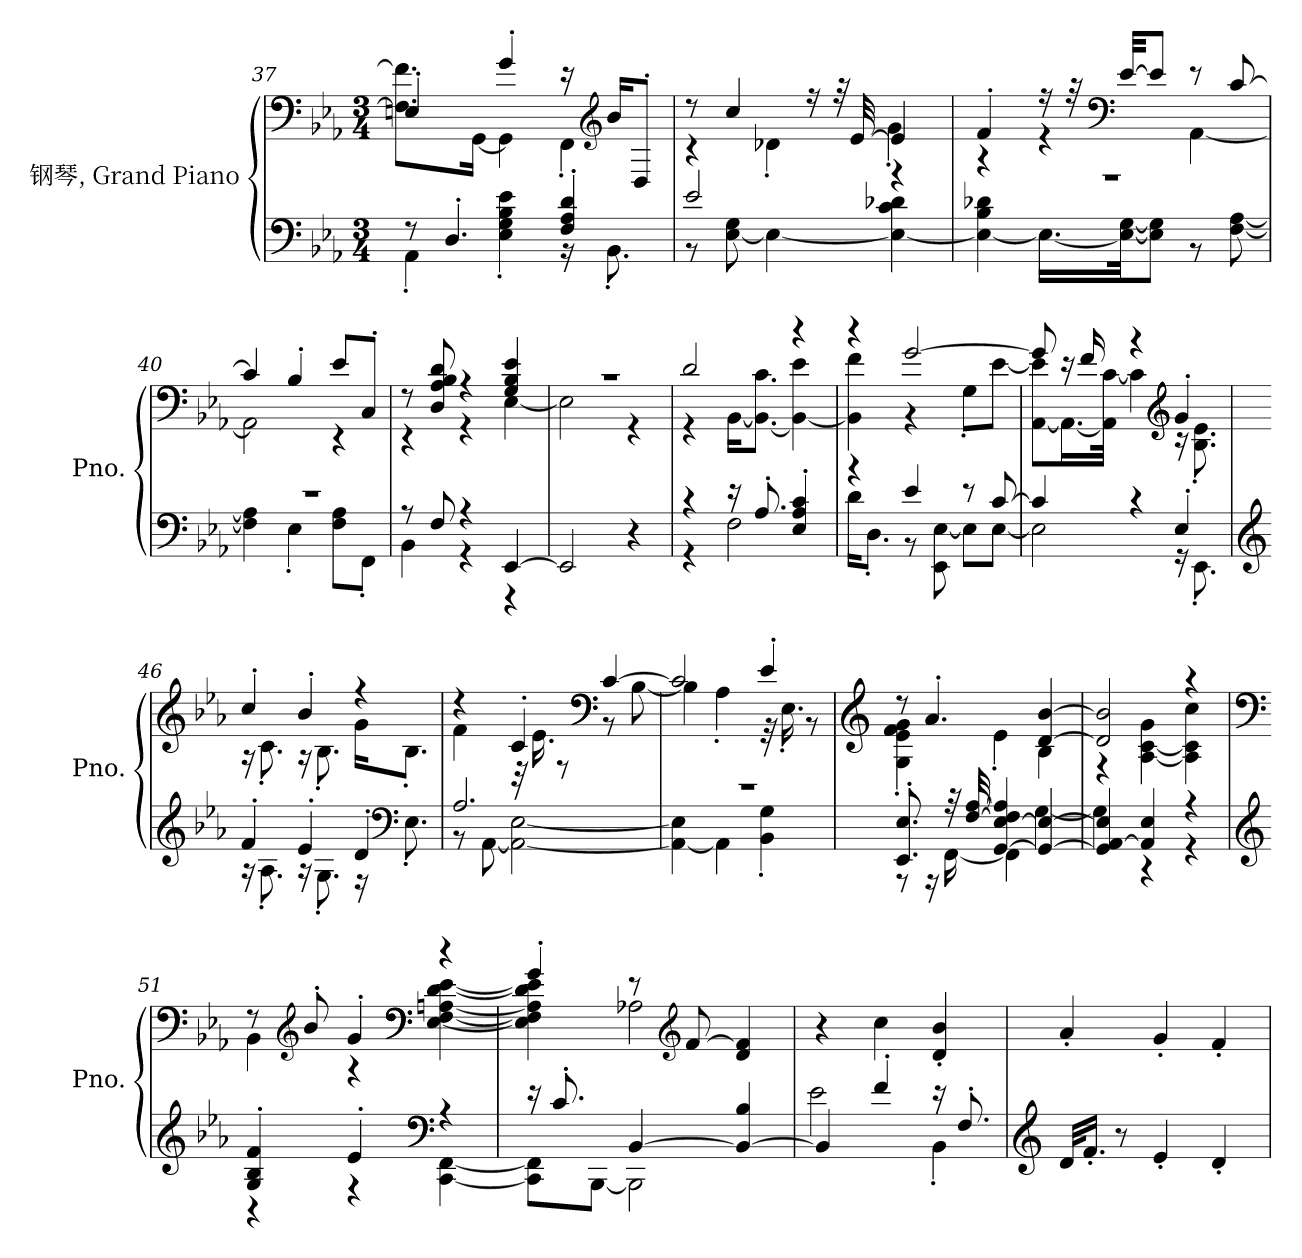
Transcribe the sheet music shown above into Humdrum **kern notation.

**kern	**kern
*part1	*part1
*staff2	*staff1
*I"钢琴, Grand Piano	*
*I'Pno.	*
*clefF4	*clefF4
*k[b-e-a-]	*k[b-e-a-]
*M3/4	*M3/4
=37	=37
*^	*^
8r	4AA-'\	4En'/	8.F\] 8.f\]L
4.D'/	.	.	.
.	.	.	[16GG\Jk
.	4E-\' 4G\' 4B-\' 4e-\'	4g'/	4GG\]
4F/' 4A-/' 4d/'	16r	16r	4FF'\
*	*	*clefG2	*
.	8.BB-'\	16b-/KL	.
.	.	8D'/J	.
!!LO:LB:g=z	!!
=38	=38	=38	=38
2e-/	8r	8r	4r
.	[8E-\ 8G\	4cc/	.
.	4E-\_	.	4d-X'\
.	.	16r	.
.	.	32r	.
.	.	[32e-/	.
4r	4E-\_ 4c\ 4d-X\	4e-/]	4g'\
=39	=39	=39	=39
2.r	4E-\_ 4B-\ 4d-X\	4f'/	4r
.	16.E-\LL_	16r	4r
.	.	32r	.
*	*	*clefF4	*
.	32E-\_ [32G\JK	[32e-/KKL	.
.	8E-\] 8G\]J	8e-/J]	.
.	8r	8r	[4AA-\
.	[8F\ [8A-\	[8c/	.
=40	=40	=40	=40
2.r	4F\] 4A-\]	4c/]	2AA-\]
.	4E-'\	4B-'/	.
.	8F\ 8A-\L	8e-/L	4r
.	8FF'\J	8C'/J	.
=41	=41	=41	=41
8r	4BB-\	8r	4r
8F/	.	8D/ 8A-/ 8B-/ 8d/	.
4r	4r	4r	4r
[4EE-/	4r	4G/ 4B-/ 4e-/	[4E-\
*v	*v	*	*
=42	=42	=42
2EE-/]	2.r	2E-\]
4r	.	4r
=43	=43	=43
*^	*	*
4r	4r	2d/	4r
16r	2F\	.	[16BB-\KL
8.A-'/	.	.	8.BB-\_ 8.c\J
4E-/' 4A-/' 4c/'	.	4r	4BB-\_ 4e-\
!!LO:PB:g=z	!!
=44	=44	=44	=44
4r	16d\KL	4r	4BB-\] 4f\
.	8.D'\J	.	.
4e-/	8r	[2g/	4r
.	8EE-\ [8E-\	.	.
8r	8E-\L]	.	8G'\L
[8c/	[8E-\J	.	[8e-\J
=45	=45	=45	=45
4c/]	2E-\]	8g/]	[8AA-\ 8e-\]L
.	.	16r	16.AA-\L_
.	.	16f/	.
.	.	.	32AA-\] [32c\JJk
4r	.	4r	4c\]
*	*	*clefG2	*
4E-'/	16r	4g'/	16r
.	8.EE-'\	.	8.B-\' 8.e-\'
=46	=46	=46	=46
*clefG2	*	*	*
4f'/	16r	4cc'/	16r
.	8.A-'\	.	8.c'\
4e-'/	16r	4b-'/	16r
.	8.G'\	.	8.B-'\
4d'/	16r	4r	16g\KL
*clefF4	*	*	*
.	8.E-'\	.	8.B-'\J
=47	=47	=47	=47
2.A-/	8r	4r	4f\
.	[8AA-\	.	.
.	2AA-\_ [2E-\	4c'/	32r
.	.	.	16.e-\
.	.	.	8r
*	*	*clefF4	*
.	.	[4c/	8r
.	.	.	[8B-\
!!LO:LB:g=z	!!
=48	=48	=48	=48
2.r	4AA-\_ 4E-\]	2c/]	4B-\]
.	4AA-\]	.	4A-'\
.	4BB-\' 4G\'	4e-'/	32r
.	.	.	16.E-'\
.	.	.	8r
=49	=49	=49	=49
*	*	*clefG2	*
8.EE-/' 8.E-/'	8r	8r	4G\' 4e-\' 4f\' 4g\'
.	16r	4.a-'/	.
32r	[16FF\	.	.
[32F/ [32A-/	.	.	.
[4GG/ [4E-/ 4F/] 4A-/]	4FF\]	.	4e-'\
4GG/_ 4E-/_	[4G\	[4d/ [4b-/	4B-\
=50	=50	=50	=50
4GG/] [4AA-/ 4E-/]	4G\]	2d/] 2b-/]	4r
4AA-/] 4E-/	4r	.	[4A-\ [4c\ 4g\
4r	4r	4r	4A-\] 4c\] 4cc\
=51	=51	=51	=51
*clefG2	*	*clefF4	*
4G/' 4B-/' 4f/'	4r	8r	4BB-\
*	*	*clefG2	*
.	.	8b-'/	.
4e-'/	4r	4g'/	4r
*clefF4	*	*clefF4	*
4r	[4CC\ [4FF\	4r	[4E-\ [4F\ [4An\ [4d\ [4e-\
!!LO:LB:g=z	!!
=52	=52	=52	=52
16r	8CC\] 8FF\]L	4g'/	4E-\] 4F\] 4A\] 4d\] 4e-\]
8.c'/	.	.	.
.	[8BBB-\J	.	.
[4BB-/	2BBB-\]	8r	2A-X\
*	*	*clefG2	*
.	.	[8f/	.
4BB-/_ 4B-/	.	4d/ 4f/]	.
*	*	*v	*v
=53	=53	=53
4BB-/]	2e-\	4r
4f'/	.	4cc\
16r	4BB-'\	4d/' 4b-/'
8.F'/	.	.
*v	*v	*
=54	=54
*clefG2	*
32d/KLL	4a-'/
16.f'/JJ	.
8r	.
4e-'/	4g'/
4d'/	4f'/
=	=
*-	*-
